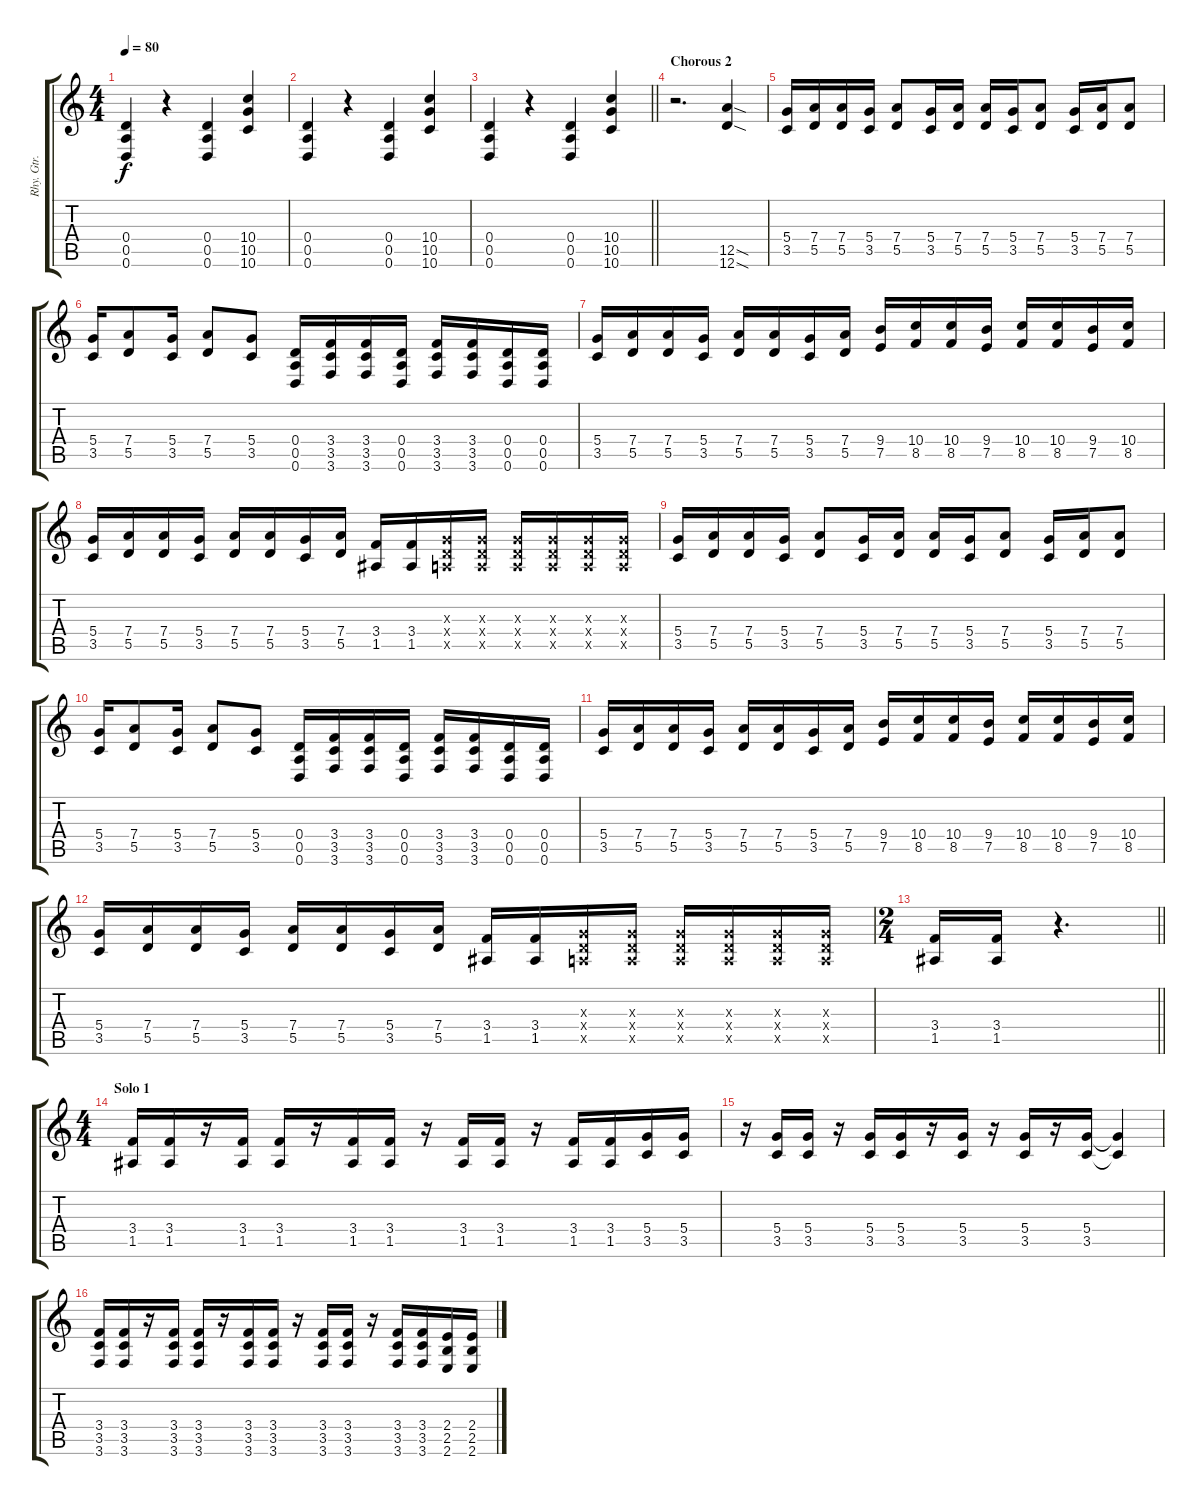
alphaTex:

\track ("Rhy. Gtr. 2" "Rhy. Gtr. ") {instrument distortionguitar}
\staff {score tabs}
\tuning (E4 B3 G3 D3 A2 D2) {hide}
\ts (4 4)
\tempo 80
\clef g2
\ks c
(0.4 0.5 0.6).4{dy f} r.4 (0.4 0.5 0.6).4 (10.4 10.5 10.6).4 |
(0.4 0.5 0.6).4 r.4 (0.4 0.5 0.6).4 (10.4 10.5 10.6).4 |
\barLineRight lightlight
(0.4 0.5 0.6).4 r.4 (0.4 0.5 0.6).4 (10.4 10.5 10.6).4 |
\section ("" "Chorous 2")
r.2{d} (12.5{sod} 12.6{sod}).4 |
(5.4 3.5).16 (7.4 5.5).16 (7.4 5.5).16 (5.4 3.5).16 (7.4 5.5).8 (5.4 3.5).16 (7.4 5.5).16 (7.4 5.5).16 (5.4 3.5).16 (7.4 5.5).8 (5.4 3.5).16 (7.4 5.5).16 (7.4 5.5).8 |
(5.4 3.5).16 (7.4 5.5).8 (5.4 3.5).16 (7.4 5.5).8 (5.4 3.5).8 (0.4 0.5 0.6).16 (3.4 3.5 3.6).16 (3.4 3.5 3.6).16 (0.4 0.5 0.6).16 (3.4 3.5 3.6).16 (3.4 3.5 3.6).16 (0.4 0.5 0.6).16 (0.4 0.5 0.6).16 |
(5.4 3.5).16 (7.4 5.5).16 (7.4 5.5).16 (5.4 3.5).16 (7.4 5.5).16 (7.4 5.5).16 (5.4 3.5).16 (7.4 5.5).16 (9.4 7.5).16 (10.4 8.5).16 (10.4 8.5).16 (9.4 7.5).16 (10.4 8.5).16 (10.4 8.5).16 (9.4 7.5).16 (10.4 8.5).16 |
(5.4 3.5).16 (7.4 5.5).16 (7.4 5.5).16 (5.4 3.5).16 (7.4 5.5).16 (7.4 5.5).16 (5.4 3.5).16 (7.4 5.5).16 (3.4 1.5).16 (3.4 1.5).16 (0.3{x} 0.4{x} 0.5{x}).16 (0.3{x} 0.4{x} 0.5{x}).16 (0.3{x} 0.4{x} 0.5{x}).16 (0.3{x} 0.4{x} 0.5{x}).16 (0.3{x} 0.4{x} 0.5{x}).16 (0.3{x} 0.4{x} 0.5{x}).16 |
(5.4 3.5).16 (7.4 5.5).16 (7.4 5.5).16 (5.4 3.5).16 (7.4 5.5).8 (5.4 3.5).16 (7.4 5.5).16 (7.4 5.5).16 (5.4 3.5).16 (7.4 5.5).8 (5.4 3.5).16 (7.4 5.5).16 (7.4 5.5).8 |
(5.4 3.5).16 (7.4 5.5).8 (5.4 3.5).16 (7.4 5.5).8 (5.4 3.5).8 (0.4 0.5 0.6).16 (3.4 3.5 3.6).16 (3.4 3.5 3.6).16 (0.4 0.5 0.6).16 (3.4 3.5 3.6).16 (3.4 3.5 3.6).16 (0.4 0.5 0.6).16 (0.4 0.5 0.6).16 |
(5.4 3.5).16 (7.4 5.5).16 (7.4 5.5).16 (5.4 3.5).16 (7.4 5.5).16 (7.4 5.5).16 (5.4 3.5).16 (7.4 5.5).16 (9.4 7.5).16 (10.4 8.5).16 (10.4 8.5).16 (9.4 7.5).16 (10.4 8.5).16 (10.4 8.5).16 (9.4 7.5).16 (10.4 8.5).16 |
(5.4 3.5).16 (7.4 5.5).16 (7.4 5.5).16 (5.4 3.5).16 (7.4 5.5).16 (7.4 5.5).16 (5.4 3.5).16 (7.4 5.5).16 (3.4 1.5).16 (3.4 1.5).16 (0.3{x} 0.4{x} 0.5{x}).16 (0.3{x} 0.4{x} 0.5{x}).16 (0.3{x} 0.4{x} 0.5{x}).16 (0.3{x} 0.4{x} 0.5{x}).16 (0.3{x} 0.4{x} 0.5{x}).16 (0.3{x} 0.4{x} 0.5{x}).16 |
\ts (2 4)
\barLineRight lightlight
(3.4 1.5).16 (3.4 1.5).16 r.4{d} |
\ts (4 4)
\section ("" "Solo 1")
(3.4 1.5).16 (3.4 1.5).16 r.16 (3.4 1.5).16 (3.4 1.5).16 r.16 (3.4 1.5).16 (3.4 1.5).16 r.16 (3.4 1.5).16 (3.4 1.5).16 r.16 (3.4 1.5).16 (3.4 1.5).16 (5.4 3.5).16 (5.4 3.5).16 |
r.16 (5.4 3.5).16 (5.4 3.5).16 r.16 (5.4 3.5).16 (5.4 3.5).16 r.16 (5.4 3.5).16 r.16 (5.4 3.5).16 r.16 (5.4 3.5).16 (5.4{t} 3.5{t}).4 |
(3.4 3.5 3.6).16 (3.4 3.5 3.6).16 r.16 (3.4 3.5 3.6).16 (3.4 3.5 3.6).16 r.16 (3.4 3.5 3.6).16 (3.4 3.5 3.6).16 r.16 (3.4 3.5 3.6).16 (3.4 3.5 3.6).16 r.16 (3.4 3.5 3.6).16 (3.4 3.5 3.6).16 (2.4 2.5 2.6).16 (2.4 2.5 2.6).16
